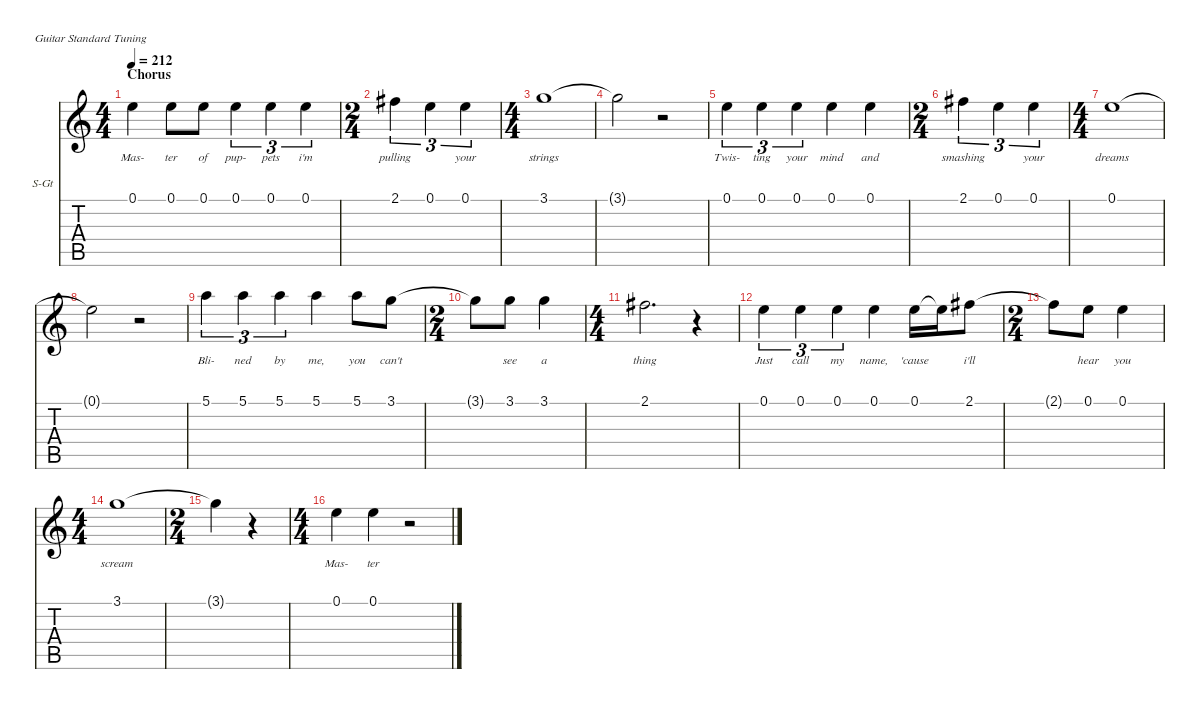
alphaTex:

\hideDynamics
\bracketExtendMode nobrackets
\firstSystemTrackNameOrientation horizontal
\otherSystemsTrackNameOrientation horizontal
\track ("James - Vocals" "S-Gt") {instrument lead6voice}
\staff {score tabs}
\tuning (E4 B3 G3 D3 A2 E2)
\displaytranspose 12
\ts (4 4)
\section ("" "Chorus")
\tempo 212
\clef g2
\ks c
0.1.4{lyrics (0 "Mas-") lyrics (1 "") lyrics (2 "") lyrics (3 "") lyrics (4 "") dy fff} 0.1.8{lyrics (0 "ter") lyrics (1 "") lyrics (2 "") lyrics (3 "") lyrics (4 "")} 0.1.8{lyrics (0 "of") lyrics (1 "") lyrics (2 "") lyrics (3 "") lyrics (4 "")} 0.1.4{tu (3 2) lyrics (0 "pup-") lyrics (1 "") lyrics (2 "") lyrics (3 "") lyrics (4 "")} 0.1.4{tu (3 2) lyrics (0 "pets") lyrics (1 "") lyrics (2 "") lyrics (3 "") lyrics (4 "")} 0.1.4{tu (3 2) lyrics (0 "i'm") lyrics (1 "") lyrics (2 "") lyrics (3 "") lyrics (4 "")} |
\ts (2 4)
\beaming (8 2 2)
2.1{acc #}.4{tu (3 2) lyrics (0 "pulling") lyrics (1 "") lyrics (2 "") lyrics (3 "") lyrics (4 "")} 0.1.4{tu (3 2) lyrics (0 " ") lyrics (1 "") lyrics (2 "") lyrics (3 "") lyrics (4 "")} 0.1.4{tu (3 2) lyrics (0 "your") lyrics (1 "") lyrics (2 "") lyrics (3 "") lyrics (4 "")} |
\ts (4 4)
\beaming (8 2 2 2 2)
3.1.1{lyrics (0 "strings") lyrics (1 "") lyrics (2 "") lyrics (3 "") lyrics (4 "")} |
3.1{t}.2{dy f} r.2 |
0.1.4{tu (3 2) lyrics (0 "Twis-") lyrics (1 "") lyrics (2 "") lyrics (3 "") lyrics (4 "")} 0.1.4{tu (3 2) lyrics (0 "ting") lyrics (1 "") lyrics (2 "") lyrics (3 "") lyrics (4 "") dy fff} 0.1.4{tu (3 2) lyrics (0 "your") lyrics (1 "") lyrics (2 "") lyrics (3 "") lyrics (4 "")} 0.1.4{lyrics (0 "mind") lyrics (1 "") lyrics (2 "") lyrics (3 "") lyrics (4 "")} 0.1.4{lyrics (0 "and") lyrics (1 "") lyrics (2 "") lyrics (3 "") lyrics (4 "")} |
\ts (2 4)
\beaming (8 2 2)
2.1{acc #}.4{tu (3 2) lyrics (0 "smashing") lyrics (1 "") lyrics (2 "") lyrics (3 "") lyrics (4 "") dy f} 0.1.4{tu (3 2) lyrics (0 " ") lyrics (1 "") lyrics (2 "") lyrics (3 "") lyrics (4 "") dy fff} 0.1.4{tu (3 2) lyrics (0 "your") lyrics (1 "") lyrics (2 "") lyrics (3 "") lyrics (4 "")} |
\ts (4 4)
\beaming (8 2 2 2 2)
0.1.1{lyrics (0 "dreams") lyrics (1 "") lyrics (2 "") lyrics (3 "") lyrics (4 "")} |
0.1{t}.2{dy f} r.2 |
5.1.4{tu (3 2) lyrics (0 "Bli-") lyrics (1 "") lyrics (2 "") lyrics (3 "") lyrics (4 "")} 5.1.4{tu (3 2) lyrics (0 "ned") lyrics (1 "") lyrics (2 "") lyrics (3 "") lyrics (4 "") dy fff} 5.1.4{tu (3 2) lyrics (0 "by") lyrics (1 "") lyrics (2 "") lyrics (3 "") lyrics (4 "")} 5.1.4{lyrics (0 "me,") lyrics (1 "") lyrics (2 "") lyrics (3 "") lyrics (4 "")} 5.1.8{lyrics (0 "you") lyrics (1 "") lyrics (2 "") lyrics (3 "") lyrics (4 "")} 3.1.8{lyrics (0 "can't") lyrics (1 "") lyrics (2 "") lyrics (3 "") lyrics (4 "")} |
\ts (2 4)
\beaming (8 2 2)
3.1{t}.8{dy f} 3.1.8{lyrics (0 "see") lyrics (1 "") lyrics (2 "") lyrics (3 "") lyrics (4 "") dy fff} 3.1.4{lyrics (0 "a") lyrics (1 "") lyrics (2 "") lyrics (3 "") lyrics (4 "")} |
\ts (4 4)
\beaming (8 2 2 2 2)
2.1{acc #}.2{d lyrics (0 "thing") lyrics (1 "") lyrics (2 "") lyrics (3 "") lyrics (4 "")} r.4 |
0.1.4{tu (3 2) lyrics (0 "Just") lyrics (1 "") lyrics (2 "") lyrics (3 "") lyrics (4 "")} 0.1.4{tu (3 2) lyrics (0 "call") lyrics (1 "") lyrics (2 "") lyrics (3 "") lyrics (4 "")} 0.1.4{tu (3 2) lyrics (0 "my") lyrics (1 "") lyrics (2 "") lyrics (3 "") lyrics (4 "")} 0.1.4{lyrics (0 "name,") lyrics (1 "") lyrics (2 "") lyrics (3 "") lyrics (4 "")} 0.1.16{lyrics (0 "'cause") lyrics (1 "") lyrics (2 "") lyrics (3 "") lyrics (4 "")} 0.1{t}.16{dy f} 2.1{acc #}.8{lyrics (0 "i'll") lyrics (1 "") lyrics (2 "") lyrics (3 "") lyrics (4 "") dy fff} |
\ts (2 4)
\beaming (8 2 2)
2.1{t acc #}.8{dy f} 0.1.8{lyrics (0 "hear") lyrics (1 "") lyrics (2 "") lyrics (3 "") lyrics (4 "") dy fff} 0.1.4{lyrics (0 "you") lyrics (1 "") lyrics (2 "") lyrics (3 "") lyrics (4 "")} |
\ts (4 4)
\beaming (8 2 2 2 2)
3.1.1{lyrics (0 "scream") lyrics (1 "") lyrics (2 "") lyrics (3 "") lyrics (4 "")} |
\ts (2 4)
\beaming (8 2 2)
3.1{t}.4{dy f} r.4 |
\ts (4 4)
\beaming (8 2 2 2 2)
0.1.4{lyrics (0 "Mas-") lyrics (1 "") lyrics (2 "") lyrics (3 "") lyrics (4 "") dy fff} 0.1.4{lyrics (0 "ter") lyrics (1 "") lyrics (2 "") lyrics (3 "") lyrics (4 "")} r.2
